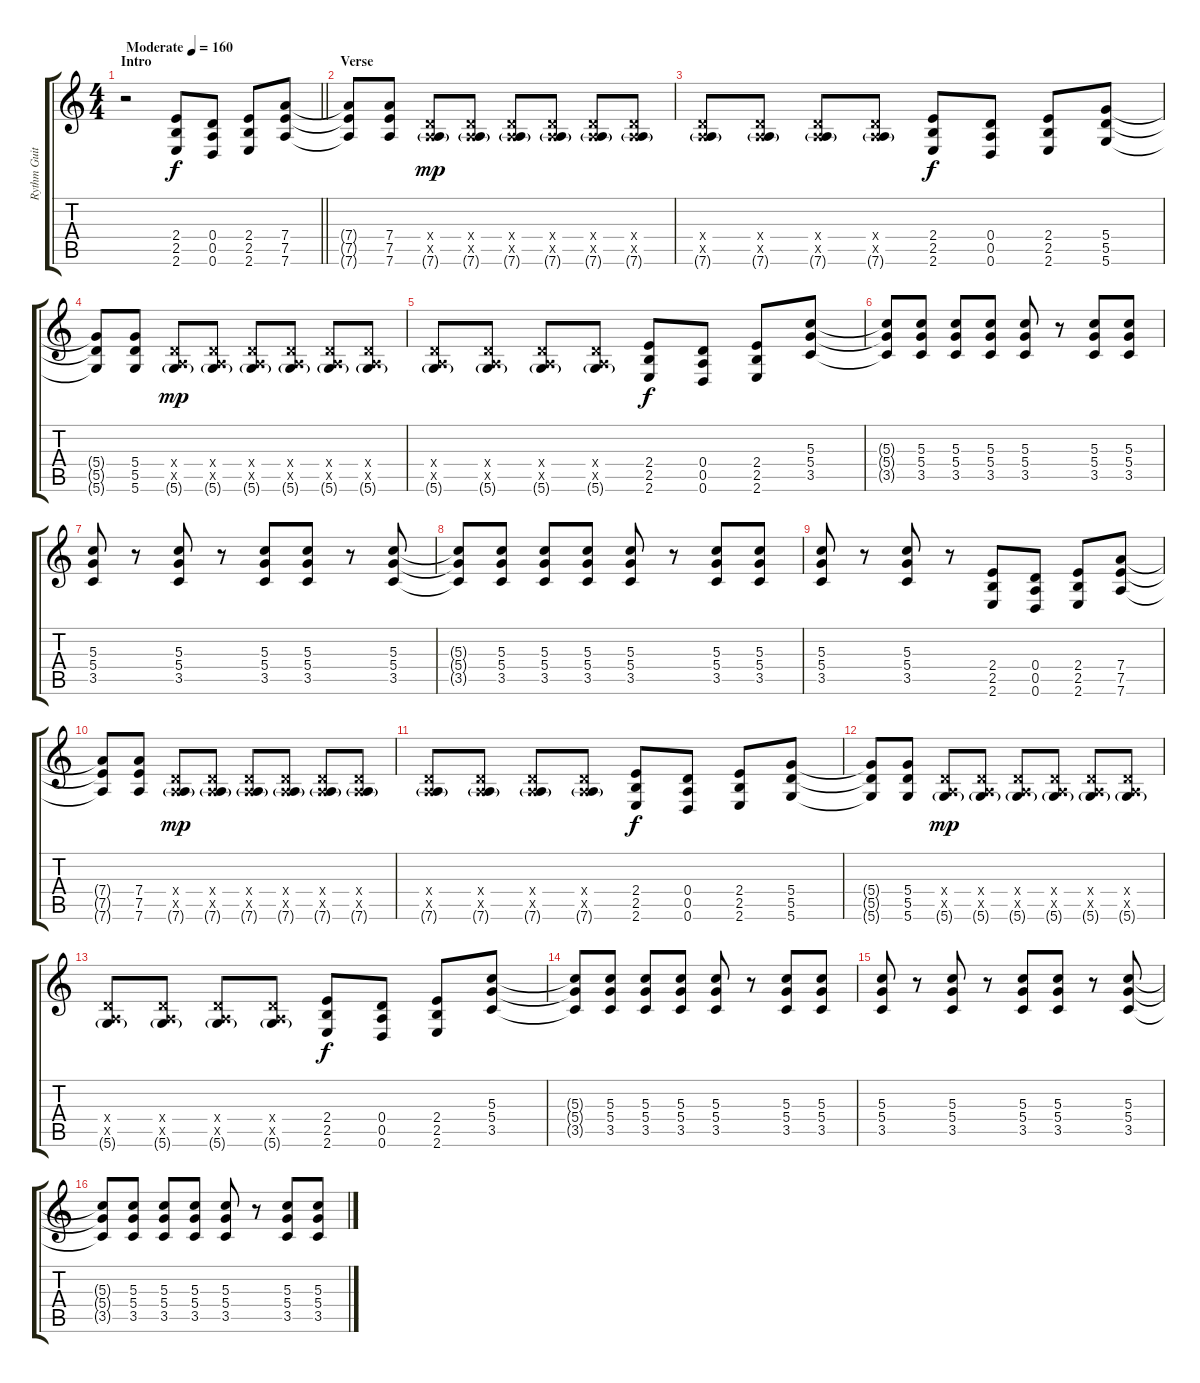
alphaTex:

\track ("Rythm Guitar" "Rythm Guit") {instrument distortionguitar}
\staff {score tabs}
\tuning (E4 B3 G3 D3 A2 D2) {hide}
\ts (4 4)
\section ("" "Intro")
\tempo (160 "Moderate")
\clef g2
\barLineRight lightlight
\ks c
r.2{dy f instrument distortionguitar} (2.4 2.5 2.6).8 (0.4 0.5 0.6).8 (2.4 2.5 2.6).8 (7.4 7.5 7.6).8 |
\section ("" "Verse")
(7.4{t} 7.5{t} 7.6{t}).8 (7.4 7.5 7.6).8 (0.4{x} 0.5{x} 7.6{g}).8{dy mp} (0.4{x} 0.5{x} 7.6{g}).8 (0.4{x} 0.5{x} 7.6{g}).8 (0.4{x} 0.5{x} 7.6{g}).8 (0.4{x} 0.5{x} 7.6{g}).8 (0.4{x} 0.5{x} 7.6{g}).8 |
(0.4{x} 0.5{x} 7.6{g}).8 (0.4{x} 0.5{x} 7.6{g}).8 (0.4{x} 0.5{x} 7.6{g}).8 (0.4{x} 0.5{x} 7.6{g}).8 (2.4 2.5 2.6).8{dy f} (0.4 0.5 0.6).8 (2.4 2.5 2.6).8 (5.4 5.5 5.6).8 |
(5.4{t} 5.5{t} 5.6{t}).8 (5.4 5.5 5.6).8 (0.4{x} 0.5{x} 5.6{g}).8{dy mp} (0.4{x} 0.5{x} 5.6{g}).8 (0.4{x} 0.5{x} 5.6{g}).8 (0.4{x} 0.5{x} 5.6{g}).8 (0.4{x} 0.5{x} 5.6{g}).8 (0.4{x} 0.5{x} 5.6{g}).8 |
(0.4{x} 0.5{x} 5.6{g}).8 (0.4{x} 0.5{x} 5.6{g}).8 (0.4{x} 0.5{x} 5.6{g}).8 (0.4{x} 0.5{x} 5.6{g}).8 (2.4 2.5 2.6).8{dy f} (0.4 0.5 0.6).8 (2.4 2.5 2.6).8 (5.3 5.4 3.5).8 |
(5.3{t} 5.4{t} 3.5{t}).8 (5.3 5.4 3.5).8 (5.3 5.4 3.5).8 (5.3 5.4 3.5).8 (5.3 5.4 3.5).8 r.8 (5.3 5.4 3.5).8 (5.3 5.4 3.5).8 |
(5.3 5.4 3.5).8 r.8 (5.3 5.4 3.5).8 r.8 (5.3 5.4 3.5).8 (5.3 5.4 3.5).8 r.8 (5.3 5.4 3.5).8 |
(5.3{t} 5.4{t} 3.5{t}).8 (5.3 5.4 3.5).8 (5.3 5.4 3.5).8 (5.3 5.4 3.5).8 (5.3 5.4 3.5).8 r.8 (5.3 5.4 3.5).8 (5.3 5.4 3.5).8 |
(5.3 5.4 3.5).8 r.8 (5.3 5.4 3.5).8 r.8 (2.4 2.5 2.6).8 (0.4 0.5 0.6).8 (2.4 2.5 2.6).8 (7.4 7.5 7.6).8 |
(7.4{t} 7.5{t} 7.6{t}).8 (7.4 7.5 7.6).8 (0.4{x} 0.5{x} 7.6{g}).8{dy mp} (0.4{x} 0.5{x} 7.6{g}).8 (0.4{x} 0.5{x} 7.6{g}).8 (0.4{x} 0.5{x} 7.6{g}).8 (0.4{x} 0.5{x} 7.6{g}).8 (0.4{x} 0.5{x} 7.6{g}).8 |
(0.4{x} 0.5{x} 7.6{g}).8 (0.4{x} 0.5{x} 7.6{g}).8 (0.4{x} 0.5{x} 7.6{g}).8 (0.4{x} 0.5{x} 7.6{g}).8 (2.4 2.5 2.6).8{dy f} (0.4 0.5 0.6).8 (2.4 2.5 2.6).8 (5.4 5.5 5.6).8 |
(5.4{t} 5.5{t} 5.6{t}).8 (5.4 5.5 5.6).8 (0.4{x} 0.5{x} 5.6{g}).8{dy mp} (0.4{x} 0.5{x} 5.6{g}).8 (0.4{x} 0.5{x} 5.6{g}).8 (0.4{x} 0.5{x} 5.6{g}).8 (0.4{x} 0.5{x} 5.6{g}).8 (0.4{x} 0.5{x} 5.6{g}).8 |
(0.4{x} 0.5{x} 5.6{g}).8 (0.4{x} 0.5{x} 5.6{g}).8 (0.4{x} 0.5{x} 5.6{g}).8 (0.4{x} 0.5{x} 5.6{g}).8 (2.4 2.5 2.6).8{dy f} (0.4 0.5 0.6).8 (2.4 2.5 2.6).8 (5.3 5.4 3.5).8 |
(5.3{t} 5.4{t} 3.5{t}).8 (5.3 5.4 3.5).8 (5.3 5.4 3.5).8 (5.3 5.4 3.5).8 (5.3 5.4 3.5).8 r.8 (5.3 5.4 3.5).8 (5.3 5.4 3.5).8 |
(5.3 5.4 3.5).8 r.8 (5.3 5.4 3.5).8 r.8 (5.3 5.4 3.5).8 (5.3 5.4 3.5).8 r.8 (5.3 5.4 3.5).8 |
(5.3{t} 5.4{t} 3.5{t}).8 (5.3 5.4 3.5).8 (5.3 5.4 3.5).8 (5.3 5.4 3.5).8 (5.3 5.4 3.5).8 r.8 (5.3 5.4 3.5).8 (5.3 5.4 3.5).8
